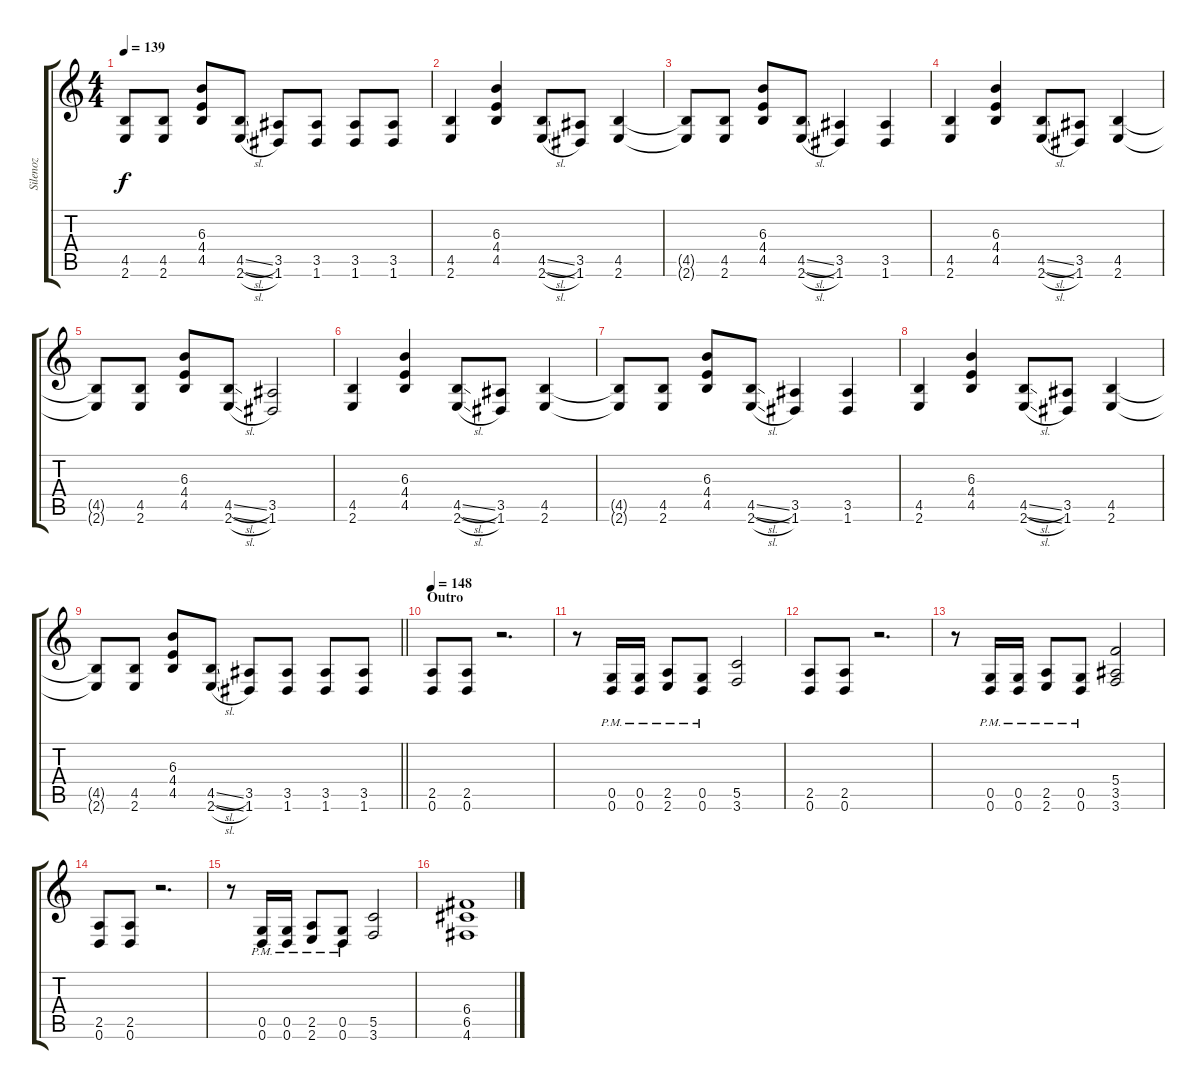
\track ("Silenoz" "Silenoz") {instrument distortionguitar}
\staff {score tabs}
\tuning (D4 A3 F3 C3 G2 D2) {hide}
\ts (4 4)
\tempo 139
\clef g2
\ks c
(4.5{t} 2.6{t}).8{dy f} (4.5 2.6).8 (6.3 4.4 4.5).8 (4.5{sl} 2.6{sl}).8 (3.5 1.6).8 (3.5 1.6).8 (3.5 1.6).8 (3.5 1.6).8 |
(4.5 2.6).4 (6.3 4.4 4.5).4 (4.5{sl} 2.6{sl}).8 (3.5 1.6).8 (4.5 2.6).4 |
(4.5{t} 2.6{t}).8 (4.5 2.6).8 (6.3 4.4 4.5).8 (4.5{sl} 2.6{sl}).8 (3.5 1.6).4 (3.5 1.6).4 |
(4.5 2.6).4 (6.3 4.4 4.5).4 (4.5{sl} 2.6{sl}).8 (3.5 1.6).8 (4.5 2.6).4 |
(4.5{t} 2.6{t}).8 (4.5 2.6).8 (6.3 4.4 4.5).8 (4.5{sl} 2.6{sl}).8 (3.5 1.6).2 |
(4.5 2.6).4 (6.3 4.4 4.5).4 (4.5{sl} 2.6{sl}).8 (3.5 1.6).8 (4.5 2.6).4 |
(4.5{t} 2.6{t}).8 (4.5 2.6).8 (6.3 4.4 4.5).8 (4.5{sl} 2.6{sl}).8 (3.5 1.6).4 (3.5 1.6).4 |
(4.5 2.6).4 (6.3 4.4 4.5).4 (4.5{sl} 2.6{sl}).8 (3.5 1.6).8 (4.5 2.6).4 |
\barLineRight lightlight
(4.5{t} 2.6{t}).8 (4.5 2.6).8 (6.3 4.4 4.5).8 (4.5{sl} 2.6{sl}).8 (3.5 1.6).8 (3.5 1.6).8 (3.5 1.6).8 (3.5 1.6).8 |
\section ("" "Outro")
\tempo 148
(2.5 0.6).8 (2.5 0.6).8 r.2{d} |
r.8 (0.5{pm} 0.6{pm}).16 (0.5{pm} 0.6{pm}).16 (2.5{pm} 2.6{pm}).8 (0.5{pm} 0.6{pm}).8 (5.5 3.6).2 |
(2.5 0.6).8 (2.5 0.6).8 r.2{d} |
r.8 (0.5{pm} 0.6{pm}).16 (0.5{pm} 0.6{pm}).16 (2.5{pm} 2.6{pm}).8 (0.5{pm} 0.6{pm}).8 (5.4 3.5 3.6).2 |
(2.5 0.6).8 (2.5 0.6).8 r.2{d} |
r.8 (0.5{pm} 0.6{pm}).16 (0.5{pm} 0.6{pm}).16 (2.5{pm} 2.6{pm}).8 (0.5{pm} 0.6{pm}).8 (5.5 3.6).2 |
(6.4 6.5 4.6).1
